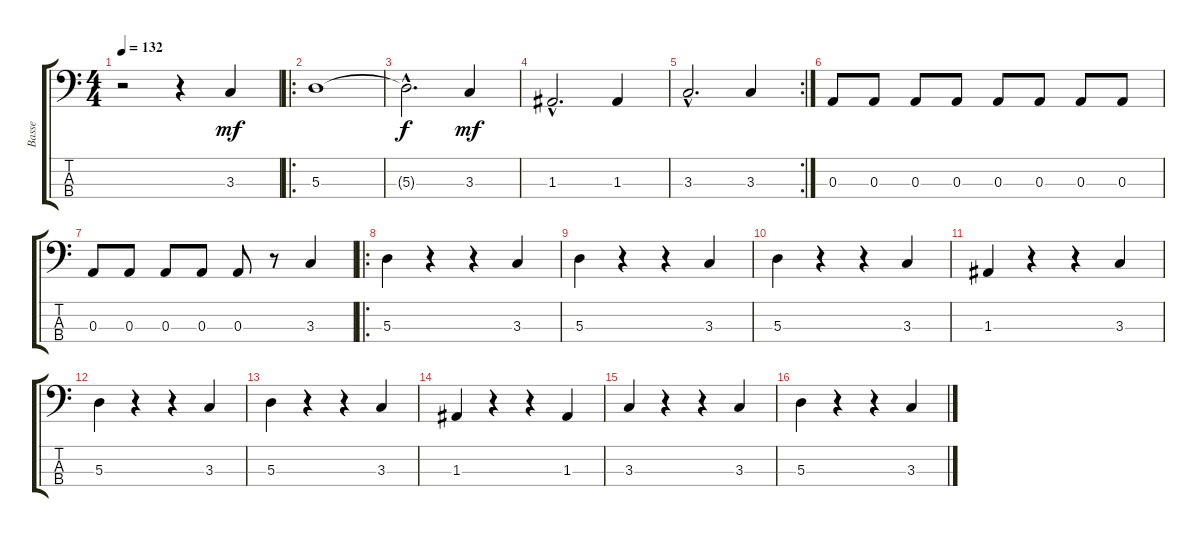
\track ("Basse" "Basse") {instrument electricbassfinger}
\staff {score tabs}
\tuning (G2 D2 A1 E1) {hide}
\ts (4 4)
\tempo 132
\clef f4
\ks c
r.2{dy mf instrument electricbassfinger} r.4 3.3.4 |
\ro
5.3.1 |
5.3{hac t}.2{d dy f} 3.3.4{dy mf} |
1.3{hac}.2{d} 1.3.4 |
\rc 2
3.3{hac}.2{d} 3.3.4 |
0.3.8 0.3.8 0.3.8 0.3.8 0.3.8 0.3.8 0.3.8 0.3.8 |
0.3.8 0.3.8 0.3.8 0.3.8 0.3.8 r.8 3.3.4 |
\ro
5.3.4 r.4 r.4 3.3.4 |
5.3.4 r.4 r.4 3.3.4 |
5.3.4 r.4 r.4 3.3.4 |
1.3.4 r.4 r.4 3.3.4 |
5.3.4 r.4 r.4 3.3.4 |
5.3.4 r.4 r.4 3.3.4 |
1.3.4 r.4 r.4 1.3.4 |
3.3.4 r.4 r.4 3.3.4 |
5.3.4 r.4 r.4 3.3.4
